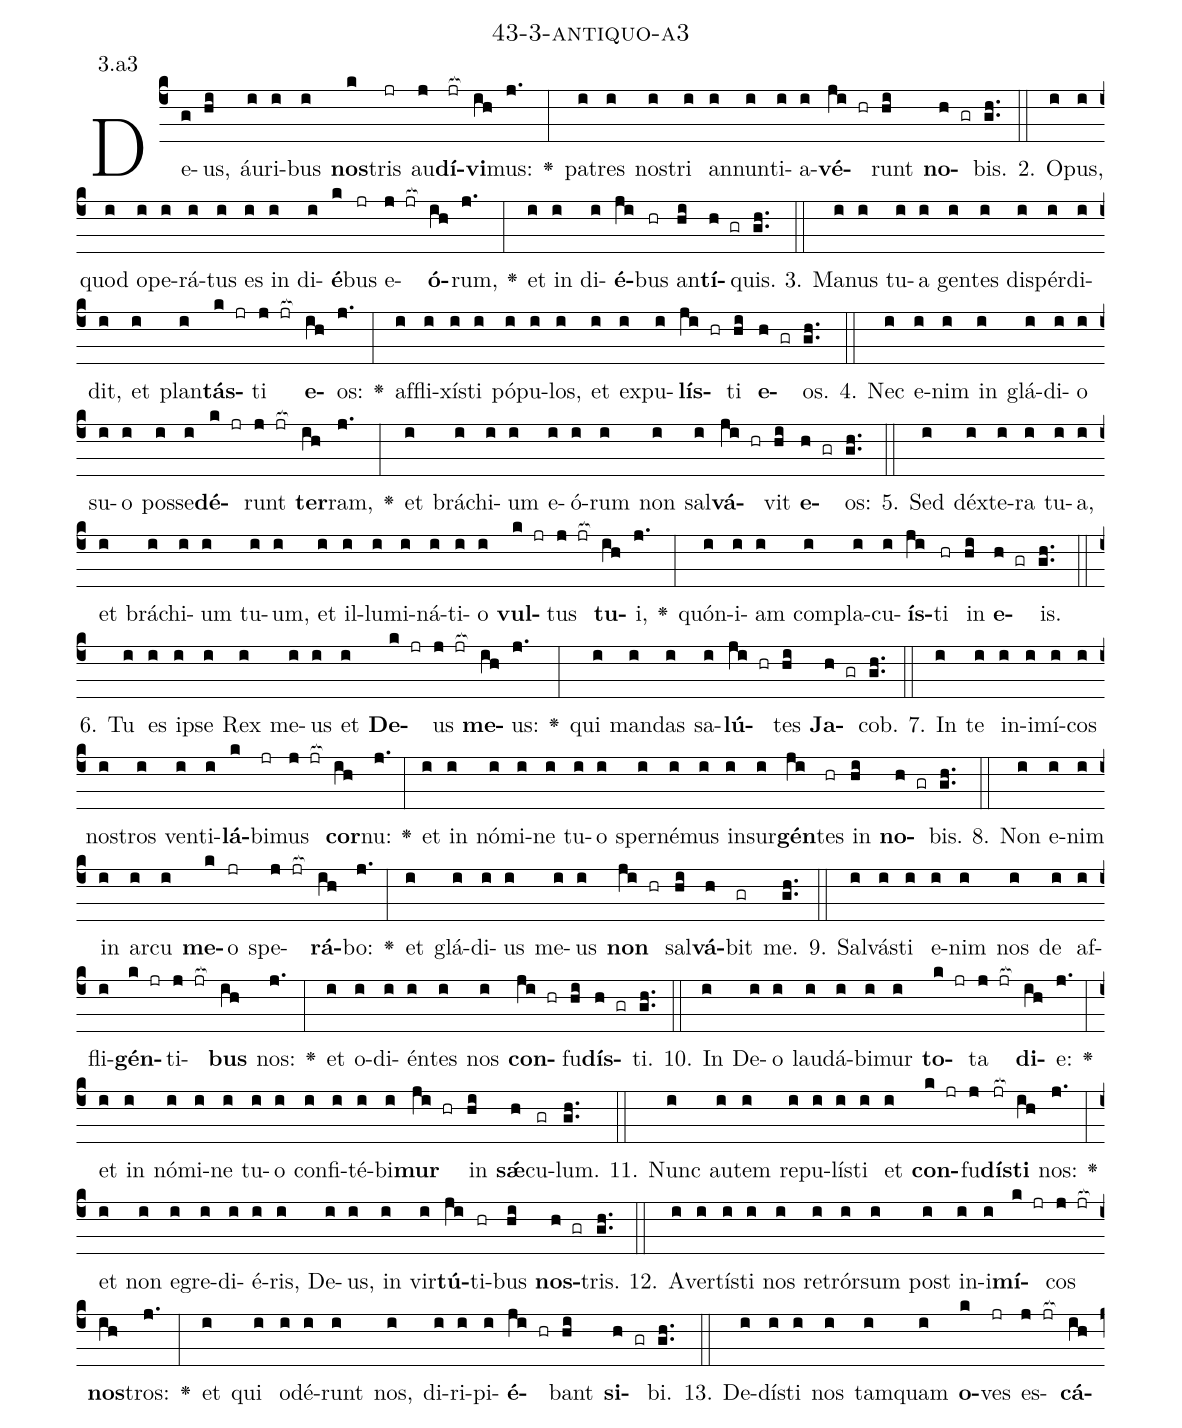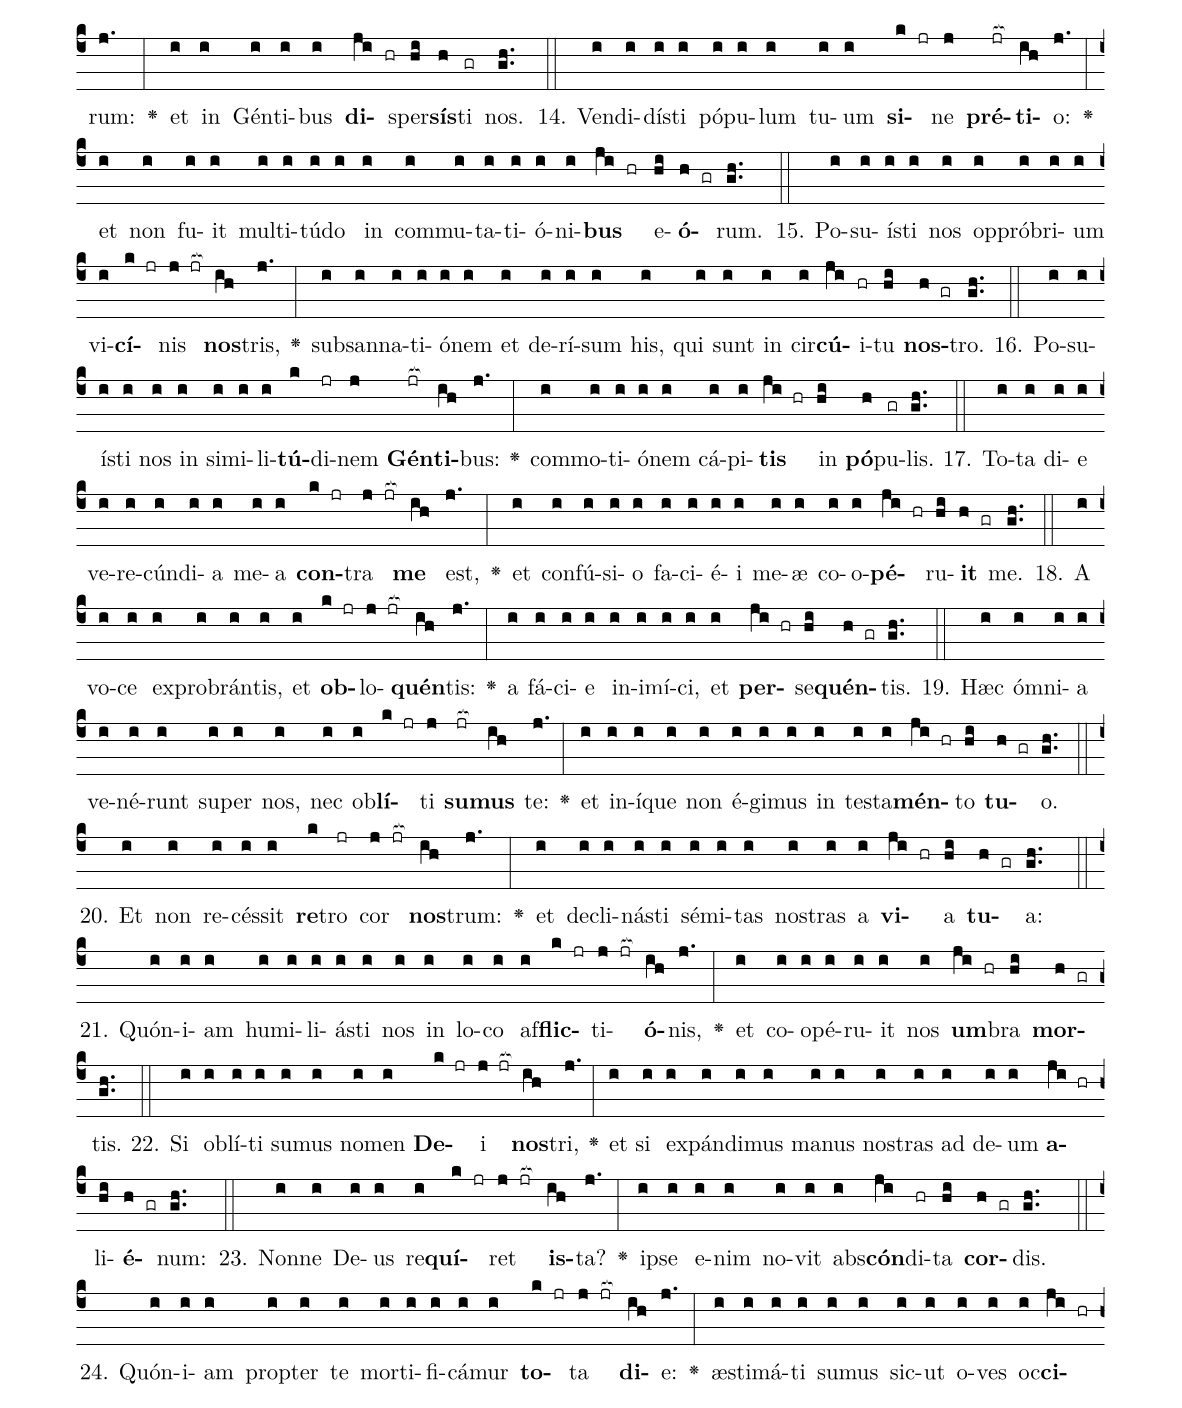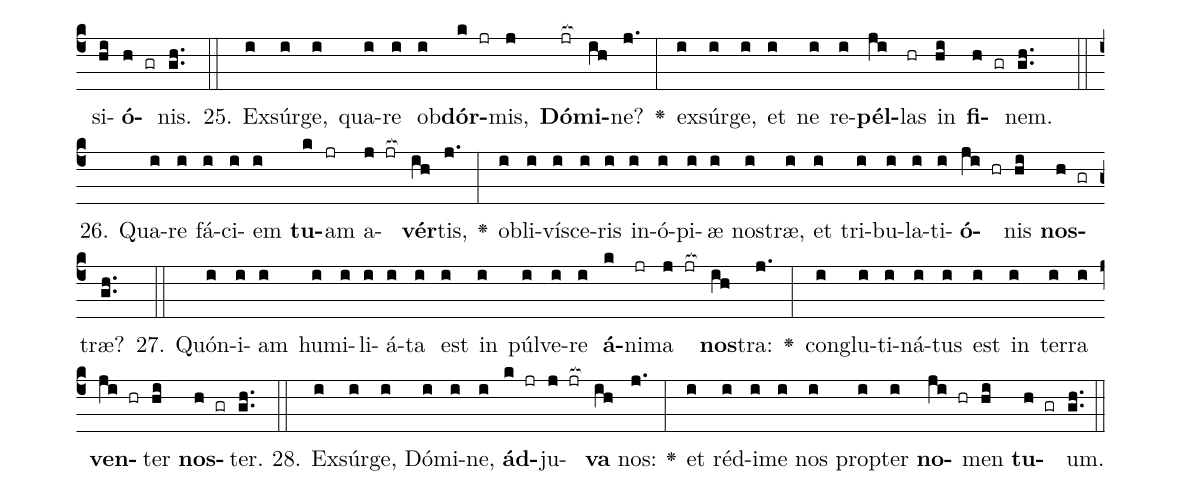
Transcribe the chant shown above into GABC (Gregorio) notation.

name: 43-3-antiquo-a3;
annotation: 3.a3;
%%
(c4)De(g)us,(hi) áu(i)ri(i)bus(i) <b>nos</b>(k)tris(jr) au(j)<b>dí</b>(jr[ocb:1{])<b>vi</b>(ih[ocb:0}])mus:(j.) <v>\greheightstar</v>(:) pa(i)tres(i) nos(i)tri(i) an(i)nun(i)ti(i)a(i)<b>vé</b>(ji hr)runt(hi) <b>no</b>(h gr)bis.(gh..) (::)
2. O(i)pus,(i) quod(i) o(i)pe(i)rá(i)tus(i) es(i) in(i) di(i)<b>é</b>(k)bus(jr) e(j jr[ocb:1{])<b>ó</b>(ih[ocb:0}])rum,(j.) <v>\greheightstar</v>(:) et(i) in(i) di(i)<b>é</b>(ji)bus(hr) an(hi)<b>tí</b>(h gr)quis.(gh..) (::)
3. Ma(i)nus(i) tu(i)a(i) gen(i)tes(i) dis(i)pér(i)di(i)dit,(i) et(i) plan(i)<b>tás</b>(k jr)ti(j jr[ocb:1{]) <b>e</b>(ih[ocb:0}])os:(j.) <v>\greheightstar</v>(:) af(i)fli(i)xís(i)ti(i) pó(i)pu(i)los,(i) et(i) ex(i)pu(i)<b>lís</b>(ji hr)ti(hi) <b>e</b>(h gr)os.(gh..) (::)
4. Nec(i) e(i)nim(i) in(i) glá(i)di(i)o(i) su(i)o(i) pos(i)se(i)<b>dé</b>(k jr)runt(j jr[ocb:1{]) <b>ter</b>(ih[ocb:0}])ram,(j.) <v>\greheightstar</v>(:) et(i) brá(i)chi(i)um(i) e(i)ó(i)rum(i) non(i) sal(i)<b>vá</b>(ji hr)vit(hi) <b>e</b>(h gr)os:(gh..) (::)
5. Sed(i) déx(i)te(i)ra(i) tu(i)a,(i) et(i) brá(i)chi(i)um(i) tu(i)um,(i) et(i) il(i)lu(i)mi(i)ná(i)ti(i)o(i) <b>vul</b>(k jr)tus(j jr[ocb:1{]) <b>tu</b>(ih[ocb:0}])i,(j.) <v>\greheightstar</v>(:) quón(i)i(i)am(i) com(i)pla(i)cu(i)<b>ís</b>(ji)ti(hr) in(hi) <b>e</b>(h gr)is.(gh..) (::)
6. Tu(i) es(i) ip(i)se(i) Rex(i) me(i)us(i) et(i) <b>De</b>(k jr)us(j jr[ocb:1{]) <b>me</b>(ih[ocb:0}])us:(j.) <v>\greheightstar</v>(:) qui(i) man(i)das(i) sa(i)<b>lú</b>(ji hr)tes(hi) <b>Ja</b>(h gr)cob.(gh..) (::)
7. In(i) te(i) in(i)i(i)mí(i)cos(i) nos(i)tros(i) ven(i)ti(i)<b>lá</b>(k)bi(jr)mus(j jr[ocb:1{]) <b>cor</b>(ih[ocb:0}])nu:(j.) <v>\greheightstar</v>(:) et(i) in(i) nó(i)mi(i)ne(i) tu(i)o(i) sper(i)né(i)mus(i) in(i)sur(i)<b>gén</b>(ji)tes(hr) in(hi) <b>no</b>(h gr)bis.(gh..) (::)
8. Non(i) e(i)nim(i) in(i) ar(i)cu(i) <b>me</b>(k)o(jr) spe(j jr[ocb:1{])<b>rá</b>(ih[ocb:0}])bo:(j.) <v>\greheightstar</v>(:) et(i) glá(i)di(i)us(i) me(i)us(i) <b>non</b>(ji hr) sal(hi)<b>vá</b>(h)bit(gr) me.(gh..) (::)
9. Sal(i)vás(i)ti(i) e(i)nim(i) nos(i) de(i) af(i)fli(i)<b>gén</b>(k jr)ti(j jr[ocb:1{])<b>bus</b>(ih[ocb:0}]) nos:(j.) <v>\greheightstar</v>(:) et(i) o(i)di(i)én(i)tes(i) nos(i) <b>con</b>(ji hr)fu(hi)<b>dís</b>(h gr)ti.(gh..) (::)
10. In(i) De(i)o(i) lau(i)dá(i)bi(i)mur(i) <b>to</b>(k jr)ta(j jr[ocb:1{]) <b>di</b>(ih[ocb:0}])e:(j.) <v>\greheightstar</v>(:) et(i) in(i) nó(i)mi(i)ne(i) tu(i)o(i) con(i)fi(i)té(i)bi(i)<b>mur</b>(ji hr) in(hi) <b>sǽ</b>(h)cu(gr)lum.(gh..) (::)
11. Nunc(i) au(i)tem(i) re(i)pu(i)lís(i)ti(i) et(i) <b>con</b>(k jr)fu(j)<b>dís</b>(jr[ocb:1{])<b>ti</b>(ih[ocb:0}]) nos:(j.) <v>\greheightstar</v>(:) et(i) non(i) e(i)gre(i)di(i)é(i)ris,(i) De(i)us,(i) in(i) vir(i)<b>tú</b>(ji)ti(hr)bus(hi) <b>nos</b>(h gr)tris.(gh..) (::)
12. A(i)ver(i)tís(i)ti(i) nos(i) re(i)trór(i)sum(i) post(i) in(i)i(i)<b>mí</b>(k jr)cos(j jr[ocb:1{]) <b>nos</b>(ih[ocb:0}])tros:(j.) <v>\greheightstar</v>(:) et(i) qui(i) o(i)dé(i)runt(i) nos,(i) di(i)ri(i)pi(i)<b>é</b>(ji hr)bant(hi) <b>si</b>(h gr)bi.(gh..) (::)
13. De(i)dís(i)ti(i) nos(i) tam(i)quam(i) <b>o</b>(k)ves(jr) es(j jr[ocb:1{])<b>cá</b>(ih[ocb:0}])rum:(j.) <v>\greheightstar</v>(:) et(i) in(i) Gén(i)ti(i)bus(i) <b>di</b>(ji hr)sper(hi)<b>sís</b>(h)ti(gr) nos.(gh..) (::)
14. Ven(i)di(i)dís(i)ti(i) pó(i)pu(i)lum(i) tu(i)um(i) <b>si</b>(k jr)ne(j) <b>pré</b>(jr[ocb:1{])<b>ti</b>(ih[ocb:0}])o:(j.) <v>\greheightstar</v>(:) et(i) non(i) fu(i)it(i) mul(i)ti(i)tú(i)do(i) in(i) com(i)mu(i)ta(i)ti(i)ó(i)ni(i)<b>bus</b>(ji hr) e(hi)<b>ó</b>(h gr)rum.(gh..) (::)
15. Po(i)su(i)ís(i)ti(i) nos(i) op(i)pró(i)bri(i)um(i) vi(i)<b>cí</b>(k jr)nis(j jr[ocb:1{]) <b>nos</b>(ih[ocb:0}])tris,(j.) <v>\greheightstar</v>(:) sub(i)san(i)na(i)ti(i)ó(i)nem(i) et(i) de(i)rí(i)sum(i) his,(i) qui(i) sunt(i) in(i) cir(i)<b>cú</b>(ji)i(hr)tu(hi) <b>nos</b>(h gr)tro.(gh..) (::)
16. Po(i)su(i)ís(i)ti(i) nos(i) in(i) si(i)mi(i)li(i)<b>tú</b>(k)di(jr)nem(j) <b>Gén</b>(jr[ocb:1{])<b>ti</b>(ih[ocb:0}])bus:(j.) <v>\greheightstar</v>(:) com(i)mo(i)ti(i)ó(i)nem(i) cá(i)pi(i)<b>tis</b>(ji hr) in(hi) <b>pó</b>(h)pu(gr)lis.(gh..) (::)
17. To(i)ta(i) di(i)e(i) ve(i)re(i)cún(i)di(i)a(i) me(i)a(i) <b>con</b>(k jr)tra(j jr[ocb:1{]) <b>me</b>(ih[ocb:0}]) est,(j.) <v>\greheightstar</v>(:) et(i) con(i)fú(i)si(i)o(i) fa(i)ci(i)é(i)i(i) me(i)æ(i) co(i)o(i)<b>pé</b>(ji hr)ru(hi)<b>it</b>(h gr) me.(gh..) (::)
18. A(i) vo(i)ce(i) ex(i)pro(i)brán(i)tis,(i) et(i) <b>ob</b>(k jr)lo(j jr[ocb:1{])<b>quén</b>(ih[ocb:0}])tis:(j.) <v>\greheightstar</v>(:) a(i) fá(i)ci(i)e(i) in(i)i(i)mí(i)ci,(i) et(i) <b>per</b>(ji hr)se(hi)<b>quén</b>(h gr)tis.(gh..) (::)
19. Hæc(i) óm(i)ni(i)a(i) ve(i)né(i)runt(i) su(i)per(i) nos,(i) nec(i) ob(i)<b>lí</b>(k jr)ti(j) <b>su</b>(jr[ocb:1{])<b>mus</b>(ih[ocb:0}]) te:(j.) <v>\greheightstar</v>(:) et(i) in(i)í(i)que(i) non(i) é(i)gi(i)mus(i) in(i) tes(i)ta(i)<b>mén</b>(ji hr)to(hi) <b>tu</b>(h gr)o.(gh..) (::)
20. Et(i) non(i) re(i)cés(i)sit(i) <b>re</b>(k)tro(jr) cor(j jr[ocb:1{]) <b>nos</b>(ih[ocb:0}])trum:(j.) <v>\greheightstar</v>(:) et(i) de(i)cli(i)nás(i)ti(i) sé(i)mi(i)tas(i) nos(i)tras(i) a(i) <b>vi</b>(ji hr)a(hi) <b>tu</b>(h gr)a:(gh..) (::)
21. Quón(i)i(i)am(i) hu(i)mi(i)li(i)ás(i)ti(i) nos(i) in(i) lo(i)co(i) af(i)<b>flic</b>(k jr)ti(j jr[ocb:1{])<b>ó</b>(ih[ocb:0}])nis,(j.) <v>\greheightstar</v>(:) et(i) co(i)o(i)pé(i)ru(i)it(i) nos(i) <b>um</b>(ji hr)bra(hi) <b>mor</b>(h gr)tis.(gh..) (::)
22. Si(i) ob(i)lí(i)ti(i) su(i)mus(i) no(i)men(i) <b>De</b>(k jr)i(j jr[ocb:1{]) <b>nos</b>(ih[ocb:0}])tri,(j.) <v>\greheightstar</v>(:) et(i) si(i) ex(i)pán(i)di(i)mus(i) ma(i)nus(i) nos(i)tras(i) ad(i) de(i)um(i) <b>a</b>(ji hr)li(hi)<b>é</b>(h gr)num:(gh..) (::)
23. Non(i)ne(i) De(i)us(i) re(i)<b>quí</b>(k jr)ret(j jr[ocb:1{]) <b>is</b>(ih[ocb:0}])ta?(j.) <v>\greheightstar</v>(:) ip(i)se(i) e(i)nim(i) no(i)vit(i) abs(i)<b>cón</b>(ji)di(hr)ta(hi) <b>cor</b>(h gr)dis.(gh..) (::)
24. Quón(i)i(i)am(i) prop(i)ter(i) te(i) mor(i)ti(i)fi(i)cá(i)mur(i) <b>to</b>(k jr)ta(j jr[ocb:1{]) <b>di</b>(ih[ocb:0}])e:(j.) <v>\greheightstar</v>(:) æs(i)ti(i)má(i)ti(i) su(i)mus(i) sic(i)ut(i) o(i)ves(i) oc(i)<b>ci</b>(ji hr)si(hi)<b>ó</b>(h gr)nis.(gh..) (::)
25. Ex(i)súr(i)ge,(i) qua(i)re(i) ob(i)<b>dór</b>(k jr)mis,(j) <b>Dó</b>(jr[ocb:1{])<b>mi</b>(ih[ocb:0}])ne?(j.) <v>\greheightstar</v>(:) ex(i)súr(i)ge,(i) et(i) ne(i) re(i)<b>pél</b>(ji)las(hr) in(hi) <b>fi</b>(h gr)nem.(gh..) (::)
26. Qua(i)re(i) fá(i)ci(i)em(i) <b>tu</b>(k)am(jr) a(j jr[ocb:1{])<b>vér</b>(ih[ocb:0}])tis,(j.) <v>\greheightstar</v>(:) ob(i)li(i)ví(i)sce(i)ris(i) in(i)ó(i)pi(i)æ(i) nos(i)træ,(i) et(i) tri(i)bu(i)la(i)ti(i)<b>ó</b>(ji hr)nis(hi) <b>nos</b>(h gr)træ?(gh..) (::)
27. Quón(i)i(i)am(i) hu(i)mi(i)li(i)á(i)ta(i) est(i) in(i) púl(i)ve(i)re(i) <b>á</b>(k)ni(jr)ma(j jr[ocb:1{]) <b>nos</b>(ih[ocb:0}])tra:(j.) <v>\greheightstar</v>(:) con(i)glu(i)ti(i)ná(i)tus(i) est(i) in(i) ter(i)ra(i) <b>ven</b>(ji hr)ter(hi) <b>nos</b>(h gr)ter.(gh..) (::)
28. Ex(i)súr(i)ge,(i) Dó(i)mi(i)ne,(i) <b>ád</b>(k jr)ju(j jr[ocb:1{])<b>va</b>(ih[ocb:0}]) nos:(j.) <v>\greheightstar</v>(:) et(i) réd(i)i(i)me(i) nos(i) prop(i)ter(i) <b>no</b>(ji hr)men(hi) <b>tu</b>(h gr)um.(gh..) (::)
